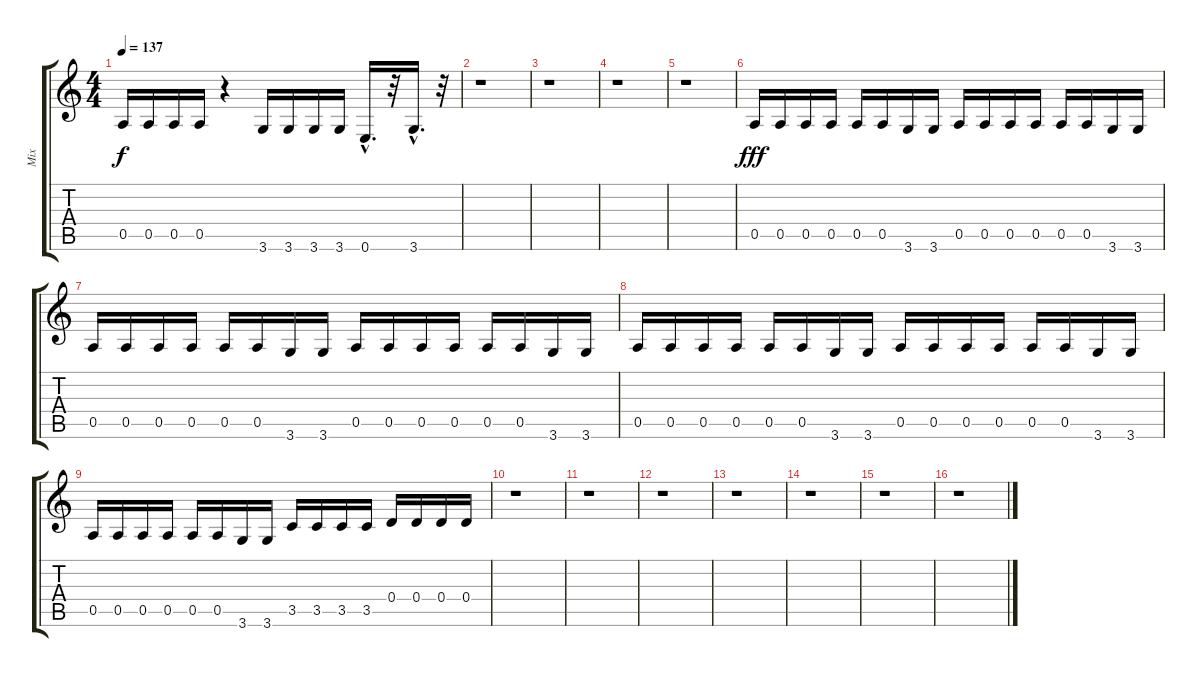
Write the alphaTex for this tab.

\track ("  Mix" "  Mix") {instrument synthbass2}
\staff {score tabs}
\tuning (E4 B3 G3 D3 A2 E2) {hide}
\ts (4 4)
\tempo 137
\clef g2
\ks c
0.5.16{dy f} 0.5.16 0.5.16 0.5.16 r.4 3.6.16 3.6.16 3.6.16 3.6.16 0.6{hac}.16{d} r.32 3.6{hac}.16{d} r.32 |
r.1 |
r.1 |
r.1 |
r.1 |
0.5.16{dy fff} 0.5.16 0.5.16 0.5.16 0.5.16 0.5.16 3.6.16 3.6.16 0.5.16 0.5.16 0.5.16 0.5.16 0.5.16 0.5.16 3.6.16 3.6.16 |
0.5.16 0.5.16 0.5.16 0.5.16 0.5.16 0.5.16 3.6.16 3.6.16 0.5.16 0.5.16 0.5.16 0.5.16 0.5.16 0.5.16 3.6.16 3.6.16 |
0.5.16 0.5.16 0.5.16 0.5.16 0.5.16 0.5.16 3.6.16 3.6.16 0.5.16 0.5.16 0.5.16 0.5.16 0.5.16 0.5.16 3.6.16 3.6.16 |
0.5.16 0.5.16 0.5.16 0.5.16 0.5.16 0.5.16 3.6.16 3.6.16 3.5.16 3.5.16 3.5.16 3.5.16 0.4.16 0.4.16 0.4.16 0.4.16 |
r.1 |
r.1 |
r.1 |
r.1 |
r.1 |
r.1 |
r.1
